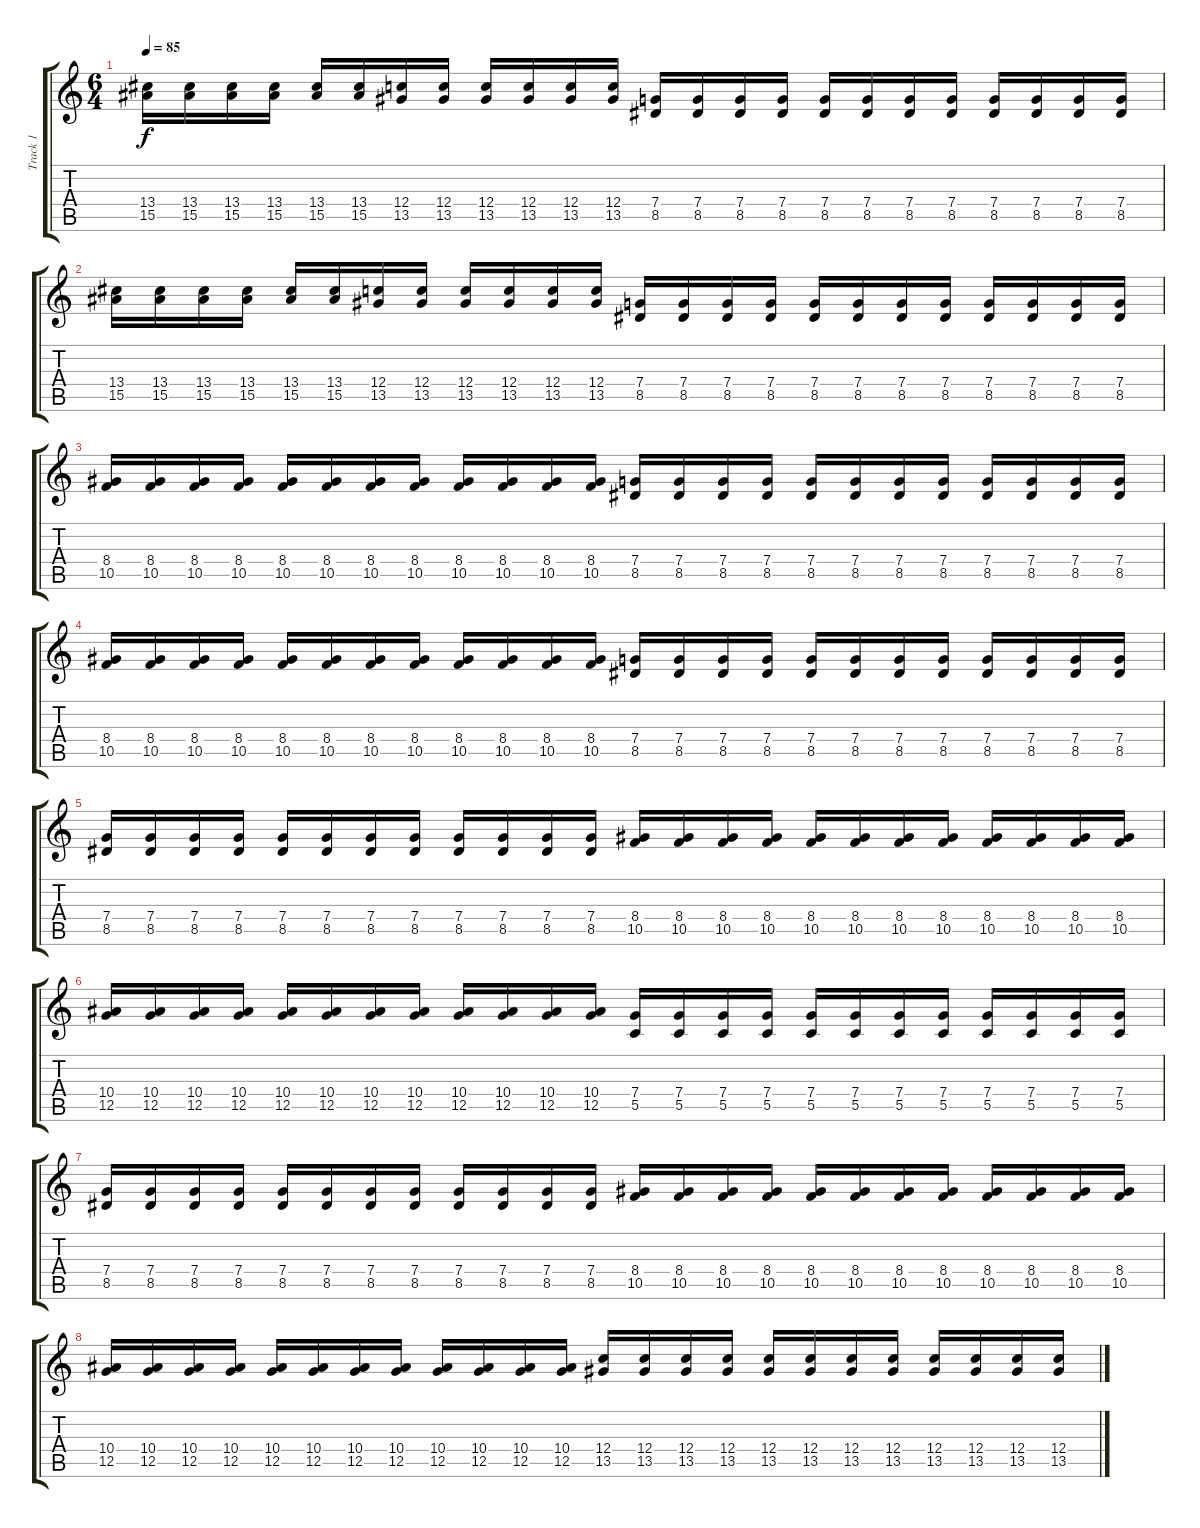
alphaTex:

\track ("Track 1" "Track 1") {instrument distortionguitar}
\staff {score tabs}
\tuning (D4 A3 F3 C3 G2 D2) {hide}
\ts (6 4)
\tempo 85
\clef g2
\ks c
(13.4 15.5).16{dy f} (13.4 15.5).16 (13.4 15.5).16 (13.4 15.5).16 (13.4 15.5).16 (13.4 15.5).16 (12.4 13.5).16 (12.4 13.5).16 (12.4 13.5).16 (12.4 13.5).16 (12.4 13.5).16 (12.4 13.5).16 (7.4 8.5).16 (7.4 8.5).16 (7.4 8.5).16 (7.4 8.5).16 (7.4 8.5).16 (7.4 8.5).16 (7.4 8.5).16 (7.4 8.5).16 (7.4 8.5).16 (7.4 8.5).16 (7.4 8.5).16 (7.4 8.5).16 |
(13.4 15.5).16 (13.4 15.5).16 (13.4 15.5).16 (13.4 15.5).16 (13.4 15.5).16 (13.4 15.5).16 (12.4 13.5).16 (12.4 13.5).16 (12.4 13.5).16 (12.4 13.5).16 (12.4 13.5).16 (12.4 13.5).16 (7.4 8.5).16 (7.4 8.5).16 (7.4 8.5).16 (7.4 8.5).16 (7.4 8.5).16 (7.4 8.5).16 (7.4 8.5).16 (7.4 8.5).16 (7.4 8.5).16 (7.4 8.5).16 (7.4 8.5).16 (7.4 8.5).16 |
(8.4 10.5).16 (8.4 10.5).16 (8.4 10.5).16 (8.4 10.5).16 (8.4 10.5).16 (8.4 10.5).16 (8.4 10.5).16 (8.4 10.5).16 (8.4 10.5).16 (8.4 10.5).16 (8.4 10.5).16 (8.4 10.5).16 (7.4 8.5).16 (7.4 8.5).16 (7.4 8.5).16 (7.4 8.5).16 (7.4 8.5).16 (7.4 8.5).16 (7.4 8.5).16 (7.4 8.5).16 (7.4 8.5).16 (7.4 8.5).16 (7.4 8.5).16 (7.4 8.5).16 |
(8.4 10.5).16 (8.4 10.5).16 (8.4 10.5).16 (8.4 10.5).16 (8.4 10.5).16 (8.4 10.5).16 (8.4 10.5).16 (8.4 10.5).16 (8.4 10.5).16 (8.4 10.5).16 (8.4 10.5).16 (8.4 10.5).16 (7.4 8.5).16 (7.4 8.5).16 (7.4 8.5).16 (7.4 8.5).16 (7.4 8.5).16 (7.4 8.5).16 (7.4 8.5).16 (7.4 8.5).16 (7.4 8.5).16 (7.4 8.5).16 (7.4 8.5).16 (7.4 8.5).16 |
(7.4 8.5).16 (7.4 8.5).16 (7.4 8.5).16 (7.4 8.5).16 (7.4 8.5).16 (7.4 8.5).16 (7.4 8.5).16 (7.4 8.5).16 (7.4 8.5).16 (7.4 8.5).16 (7.4 8.5).16 (7.4 8.5).16 (8.4 10.5).16 (8.4 10.5).16 (8.4 10.5).16 (8.4 10.5).16 (8.4 10.5).16 (8.4 10.5).16 (8.4 10.5).16 (8.4 10.5).16 (8.4 10.5).16 (8.4 10.5).16 (8.4 10.5).16 (8.4 10.5).16 |
(10.4 12.5).16 (10.4 12.5).16 (10.4 12.5).16 (10.4 12.5).16 (10.4 12.5).16 (10.4 12.5).16 (10.4 12.5).16 (10.4 12.5).16 (10.4 12.5).16 (10.4 12.5).16 (10.4 12.5).16 (10.4 12.5).16 (7.4 5.5).16 (7.4 5.5).16 (7.4 5.5).16 (7.4 5.5).16 (7.4 5.5).16 (7.4 5.5).16 (7.4 5.5).16 (7.4 5.5).16 (7.4 5.5).16 (7.4 5.5).16 (7.4 5.5).16 (7.4 5.5).16 |
(7.4 8.5).16 (7.4 8.5).16 (7.4 8.5).16 (7.4 8.5).16 (7.4 8.5).16 (7.4 8.5).16 (7.4 8.5).16 (7.4 8.5).16 (7.4 8.5).16 (7.4 8.5).16 (7.4 8.5).16 (7.4 8.5).16 (8.4 10.5).16 (8.4 10.5).16 (8.4 10.5).16 (8.4 10.5).16 (8.4 10.5).16 (8.4 10.5).16 (8.4 10.5).16 (8.4 10.5).16 (8.4 10.5).16 (8.4 10.5).16 (8.4 10.5).16 (8.4 10.5).16 |
(10.4 12.5).16 (10.4 12.5).16 (10.4 12.5).16 (10.4 12.5).16 (10.4 12.5).16 (10.4 12.5).16 (10.4 12.5).16 (10.4 12.5).16 (10.4 12.5).16 (10.4 12.5).16 (10.4 12.5).16 (10.4 12.5).16 (12.4 13.5).16 (12.4 13.5).16 (12.4 13.5).16 (12.4 13.5).16 (12.4 13.5).16 (12.4 13.5).16 (12.4 13.5).16 (12.4 13.5).16 (12.4 13.5).16 (12.4 13.5).16 (12.4 13.5).16 (12.4 13.5).16
